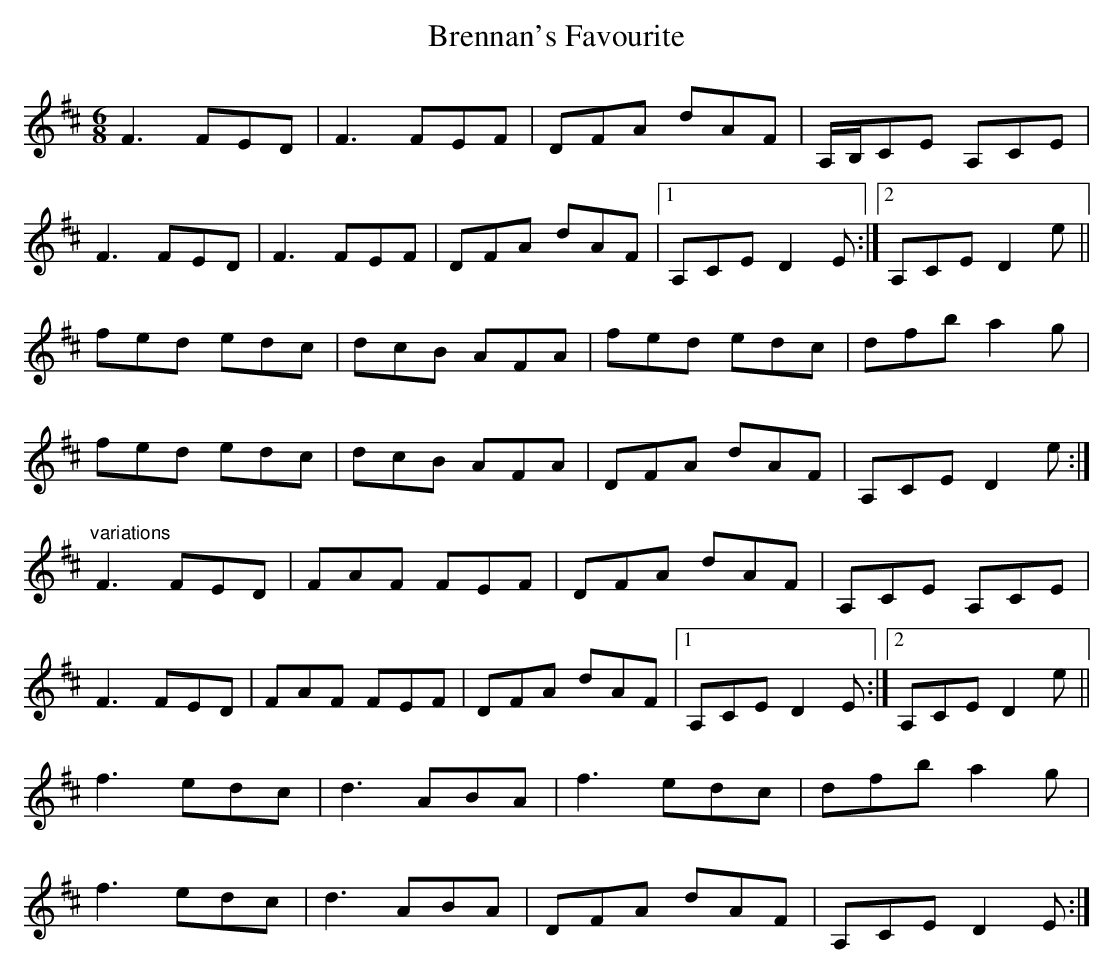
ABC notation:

X:1
T:Brennan's Favourite
M:6/8
K:D
F3 FED|F3 FEF|DFA dAF|A,/B,/CE A,CE|
F3 FED|F3 FEF|DFA dAF|1 A,CE D2E:|2 A,CE D2e||
fed edc|dcB AFA|fed edc|dfb a2g|
fed edc|dcB AFA|DFA dAF|A,CE D2e:|
"variations"
F3 FED|FAF FEF|DFA dAF|A,CE A,CE|
F3 FED|FAF FEF|DFA dAF|1 A,CE D2E:|2 A,CE D2e||
f3 edc|d3 ABA|f3 edc|dfb a2g|
f3 edc|d3 ABA|DFA dAF|A,CE D2E:|
